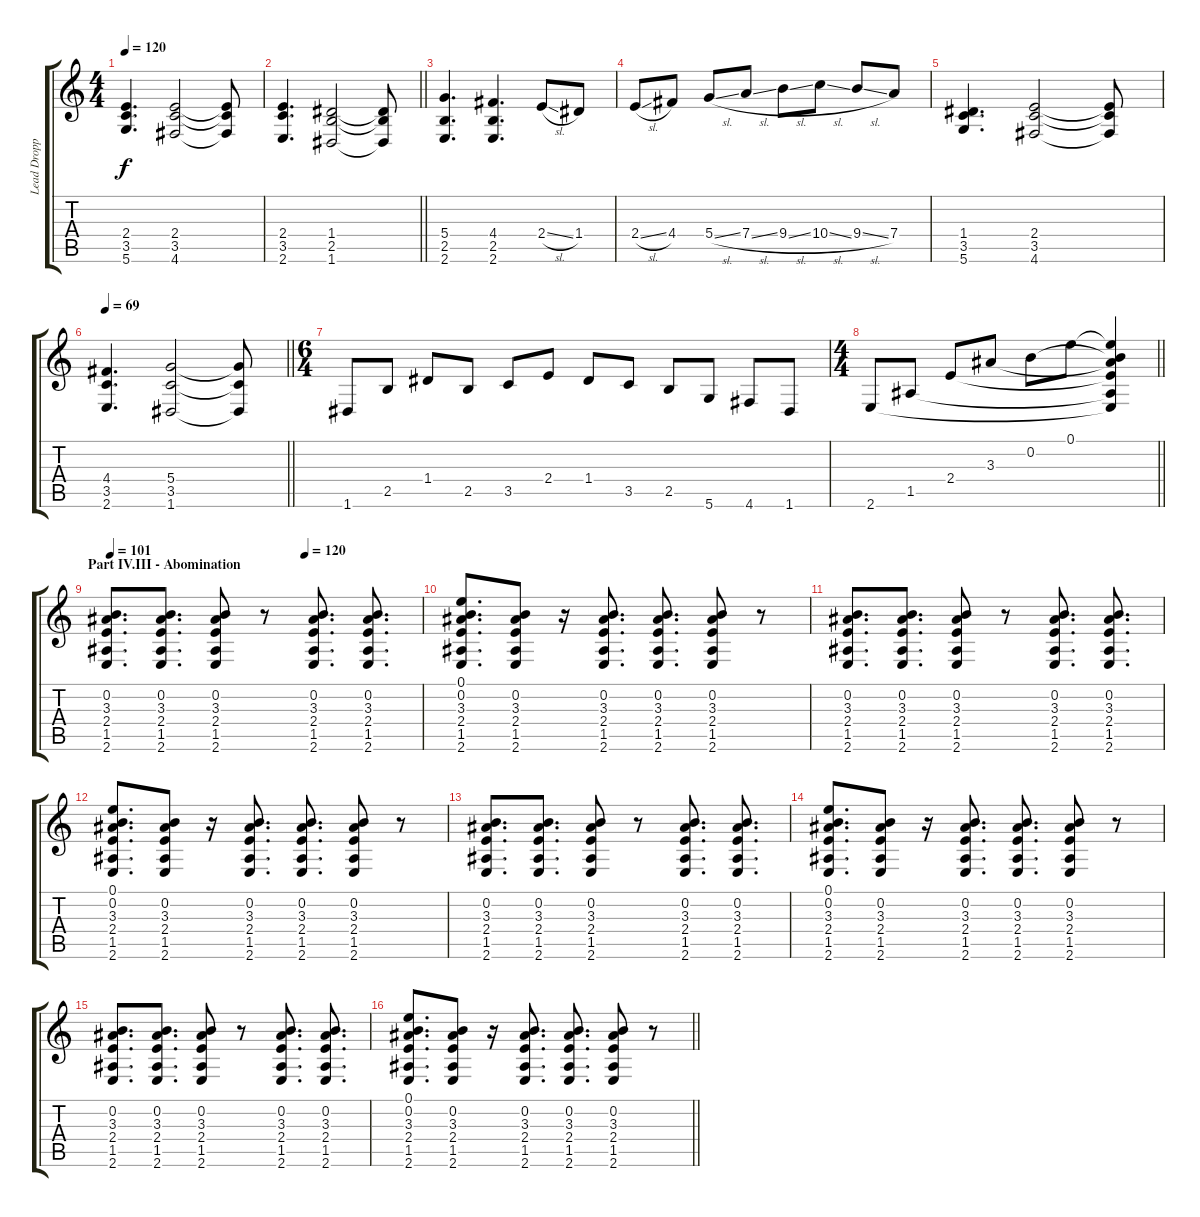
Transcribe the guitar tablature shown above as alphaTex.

\track ("Lead Dropped D " "Lead Dropp") {instrument distortionguitar}
\staff {score tabs}
\tuning (E4 B3 G3 D3 A2 D2) {hide}
\ts (4 4)
\tempo 120
\clef g2
\ks c
(2.4 3.5 5.6).4{d dy f} (2.4 3.5 4.6).2 (2.4{t} 3.5{t} 4.6{t}).8 |
\barLineRight lightlight
(2.4 3.5 2.6).4{d} (1.4 2.5 1.6).2 (1.4{t} 2.5{t} 1.6{t}).8 |
(5.4 2.5 2.6).4{d} (4.4 2.5 2.6).4{d} 2.4{sl}.8 1.4.8 |
2.4{sl}.8 4.4.8 5.4{sl}.8 7.4{sl}.8 9.4{sl}.8 10.4{sl}.8 9.4{sl}.8 7.4.8 |
(1.4 3.5 5.6).4{d} (2.4 3.5 4.6).2 (2.4{t} 3.5{t} 4.6{t}).8 |
\tempo 69
\barLineRight lightlight
(4.4 3.5 2.6).4{d} (5.4 3.5 1.6).2 (5.4{t} 3.5{t} 1.6{t}).8 |
\ts (6 4)
1.6.8 2.5.8 1.4.8 2.5.8 3.5.8 2.4.8 1.4.8 3.5.8 2.5.8 5.6.8 4.6.8 1.6.8 |
\ts (4 4)
\barLineRight lightlight
2.6.8 1.5.8 2.4.8 3.3.8 0.2.8 0.1.8 (0.1{t} 0.2{t} 3.3{t} 2.4{t} 1.5{t} 2.6{t}).4 |
\section ("" "Part IV.III - Abomination")
\tempo 101
\tempo (120 0.625)
(0.2 3.3 2.4 1.5 2.6).8{d} (0.2 3.3 2.4 1.5 2.6).8{d} (0.2 3.3 2.4 1.5 2.6).8 r.8 (0.2 3.3 2.4 1.5 2.6).8{d} (0.2 3.3 2.4 1.5 2.6).8{d} |
(0.1 0.2 3.3 2.4 1.5 2.6).8{d} (0.2 3.3 2.4 1.5 2.6).8 r.16 (0.2 3.3 2.4 1.5 2.6).8{d} (0.2 3.3 2.4 1.5 2.6).8{d} (0.2 3.3 2.4 1.5 2.6).8 r.8 |
(0.2 3.3 2.4 1.5 2.6).8{d} (0.2 3.3 2.4 1.5 2.6).8{d} (0.2 3.3 2.4 1.5 2.6).8 r.8 (0.2 3.3 2.4 1.5 2.6).8{d} (0.2 3.3 2.4 1.5 2.6).8{d} |
(0.1 0.2 3.3 2.4 1.5 2.6).8{d} (0.2 3.3 2.4 1.5 2.6).8 r.16 (0.2 3.3 2.4 1.5 2.6).8{d} (0.2 3.3 2.4 1.5 2.6).8{d} (0.2 3.3 2.4 1.5 2.6).8 r.8 |
(0.2 3.3 2.4 1.5 2.6).8{d} (0.2 3.3 2.4 1.5 2.6).8{d} (0.2 3.3 2.4 1.5 2.6).8 r.8 (0.2 3.3 2.4 1.5 2.6).8{d} (0.2 3.3 2.4 1.5 2.6).8{d} |
(0.1 0.2 3.3 2.4 1.5 2.6).8{d} (0.2 3.3 2.4 1.5 2.6).8 r.16 (0.2 3.3 2.4 1.5 2.6).8{d} (0.2 3.3 2.4 1.5 2.6).8{d} (0.2 3.3 2.4 1.5 2.6).8 r.8 |
(0.2 3.3 2.4 1.5 2.6).8{d} (0.2 3.3 2.4 1.5 2.6).8{d} (0.2 3.3 2.4 1.5 2.6).8 r.8 (0.2 3.3 2.4 1.5 2.6).8{d} (0.2 3.3 2.4 1.5 2.6).8{d} |
\barLineRight lightlight
(0.1 0.2 3.3 2.4 1.5 2.6).8{d} (0.2 3.3 2.4 1.5 2.6).8 r.16 (0.2 3.3 2.4 1.5 2.6).8{d} (0.2 3.3 2.4 1.5 2.6).8{d} (0.2 3.3 2.4 1.5 2.6).8 r.8
